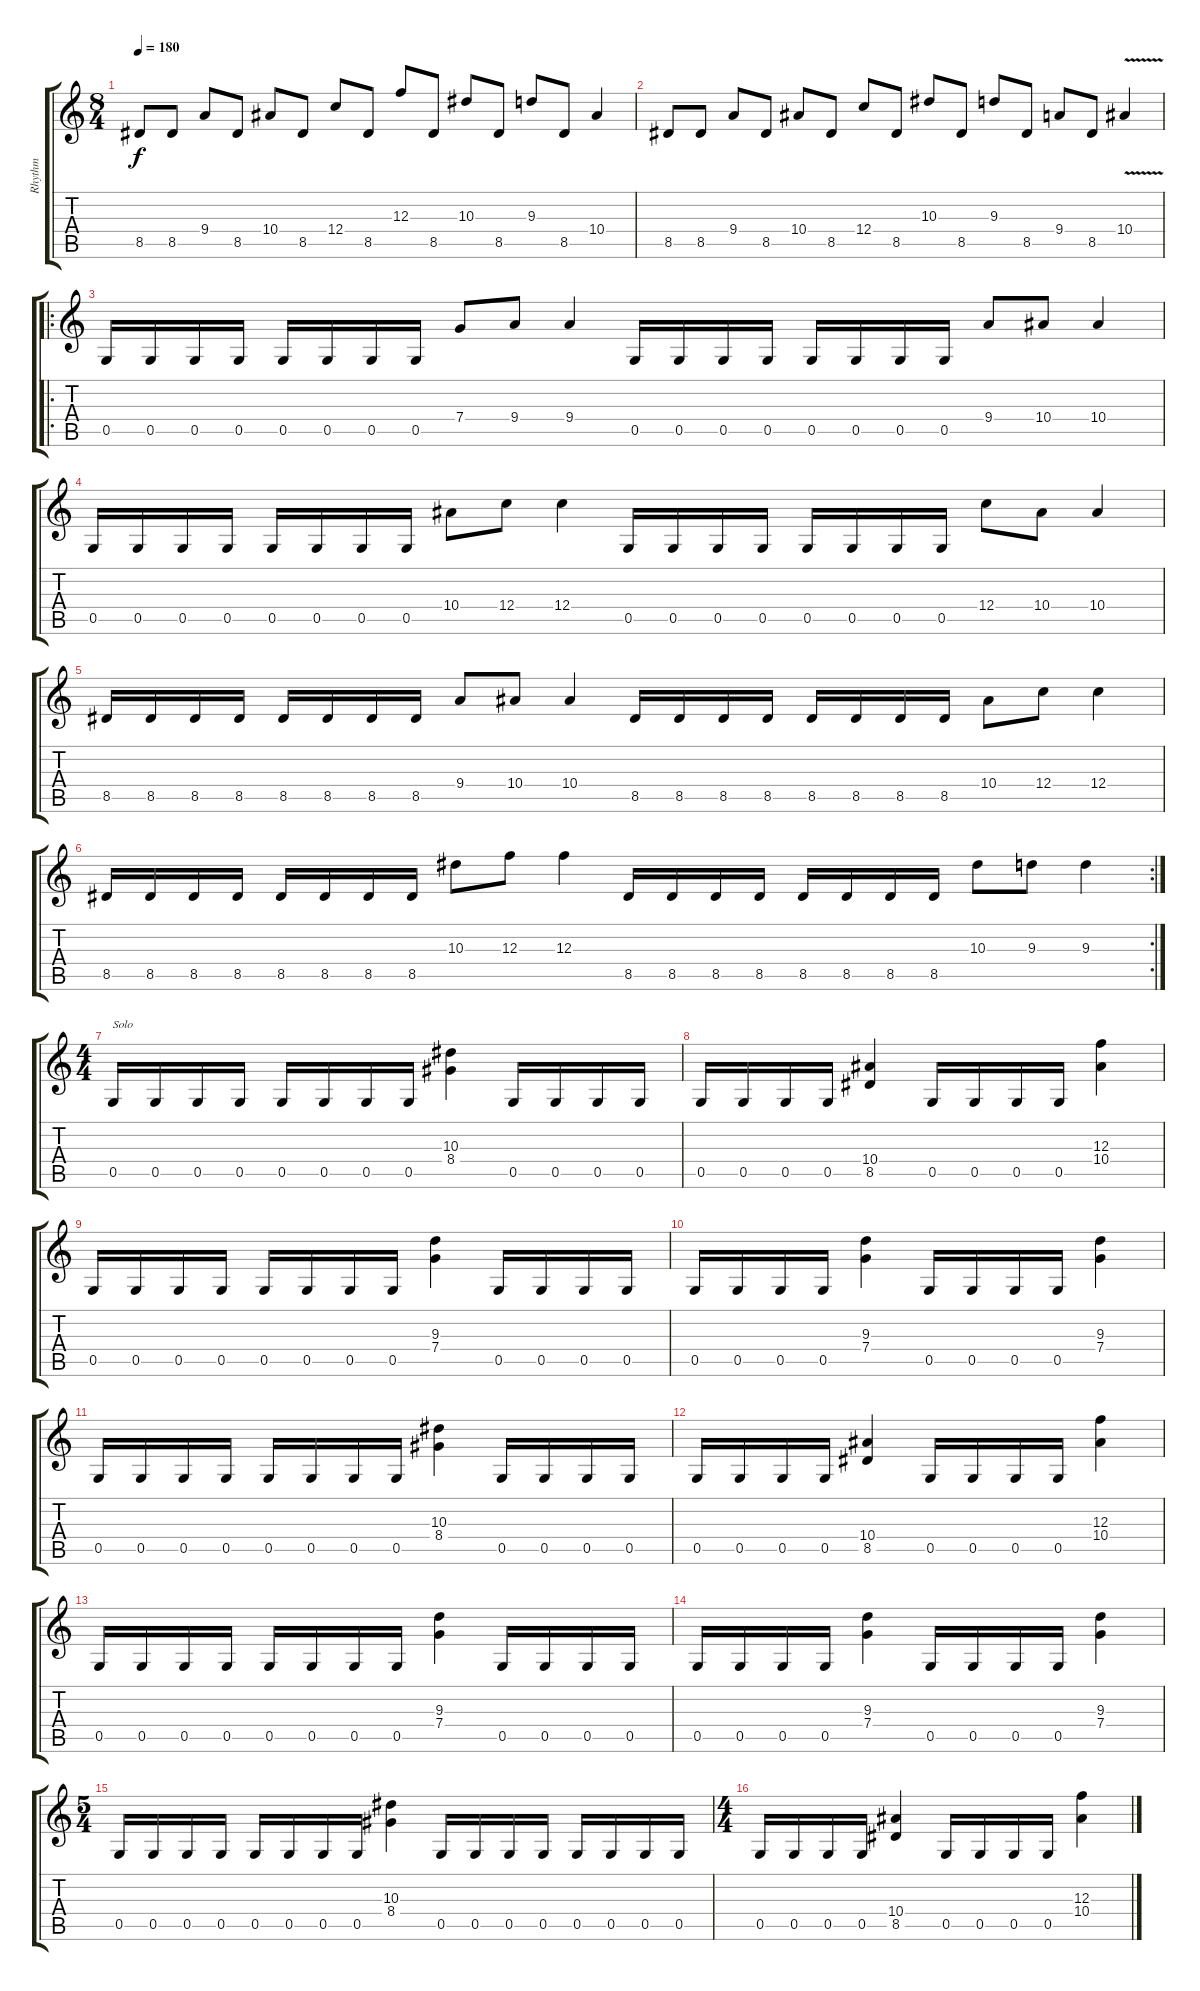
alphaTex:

\track ("Rhythm" "Rhythm") {instrument distortionguitar}
\staff {score tabs}
\tuning (D4 A3 F3 C3 G2 D2) {hide}
\ts (8 4)
\tempo 180
\clef g2
\ks c
8.5.8{dy f} 8.5.8 9.4.8 8.5.8 10.4.8 8.5.8 12.4.8 8.5.8 12.3.8 8.5.8 10.3.8 8.5.8 9.3.8 8.5.8 10.4.4 |
8.5.8 8.5.8 9.4.8 8.5.8 10.4.8 8.5.8 12.4.8 8.5.8 10.3.8 8.5.8 9.3.8 8.5.8 9.4.8 8.5.8 10.4{v}.4 |
\ro
0.5.16 0.5.16 0.5.16 0.5.16 0.5.16 0.5.16 0.5.16 0.5.16 7.4.8 9.4.8 9.4.4 0.5.16 0.5.16 0.5.16 0.5.16 0.5.16 0.5.16 0.5.16 0.5.16 9.4.8 10.4.8 10.4.4 |
0.5.16 0.5.16 0.5.16 0.5.16 0.5.16 0.5.16 0.5.16 0.5.16 10.4.8 12.4.8 12.4.4 0.5.16 0.5.16 0.5.16 0.5.16 0.5.16 0.5.16 0.5.16 0.5.16 12.4.8 10.4.8 10.4.4 |
8.5.16 8.5.16 8.5.16 8.5.16 8.5.16 8.5.16 8.5.16 8.5.16 9.4.8 10.4.8 10.4.4 8.5.16 8.5.16 8.5.16 8.5.16 8.5.16 8.5.16 8.5.16 8.5.16 10.4.8 12.4.8 12.4.4 |
\rc 2
8.5.16 8.5.16 8.5.16 8.5.16 8.5.16 8.5.16 8.5.16 8.5.16 10.3.8 12.3.8 12.3.4 8.5.16 8.5.16 8.5.16 8.5.16 8.5.16 8.5.16 8.5.16 8.5.16 10.3.8 9.3.8 9.3.4 |
\ts (4 4)
0.5.16{txt "Solo"} 0.5.16 0.5.16 0.5.16 0.5.16 0.5.16 0.5.16 0.5.16 (10.3 8.4).4 0.5.16 0.5.16 0.5.16 0.5.16 |
0.5.16 0.5.16 0.5.16 0.5.16 (10.4 8.5).4 0.5.16 0.5.16 0.5.16 0.5.16 (12.3 10.4).4 |
0.5.16 0.5.16 0.5.16 0.5.16 0.5.16 0.5.16 0.5.16 0.5.16 (9.3 7.4).4 0.5.16 0.5.16 0.5.16 0.5.16 |
0.5.16 0.5.16 0.5.16 0.5.16 (9.3 7.4).4 0.5.16 0.5.16 0.5.16 0.5.16 (9.3 7.4).4 |
0.5.16 0.5.16 0.5.16 0.5.16 0.5.16 0.5.16 0.5.16 0.5.16 (10.3 8.4).4 0.5.16 0.5.16 0.5.16 0.5.16 |
0.5.16 0.5.16 0.5.16 0.5.16 (10.4 8.5).4 0.5.16 0.5.16 0.5.16 0.5.16 (12.3 10.4).4 |
0.5.16 0.5.16 0.5.16 0.5.16 0.5.16 0.5.16 0.5.16 0.5.16 (9.3 7.4).4 0.5.16 0.5.16 0.5.16 0.5.16 |
0.5.16 0.5.16 0.5.16 0.5.16 (9.3 7.4).4 0.5.16 0.5.16 0.5.16 0.5.16 (9.3 7.4).4 |
\ts (5 4)
0.5.16 0.5.16 0.5.16 0.5.16 0.5.16 0.5.16 0.5.16 0.5.16 (10.3 8.4).4 0.5.16 0.5.16 0.5.16 0.5.16 0.5.16 0.5.16 0.5.16 0.5.16 |
\ts (4 4)
0.5.16 0.5.16 0.5.16 0.5.16 (10.4 8.5).4 0.5.16 0.5.16 0.5.16 0.5.16 (12.3 10.4).4
